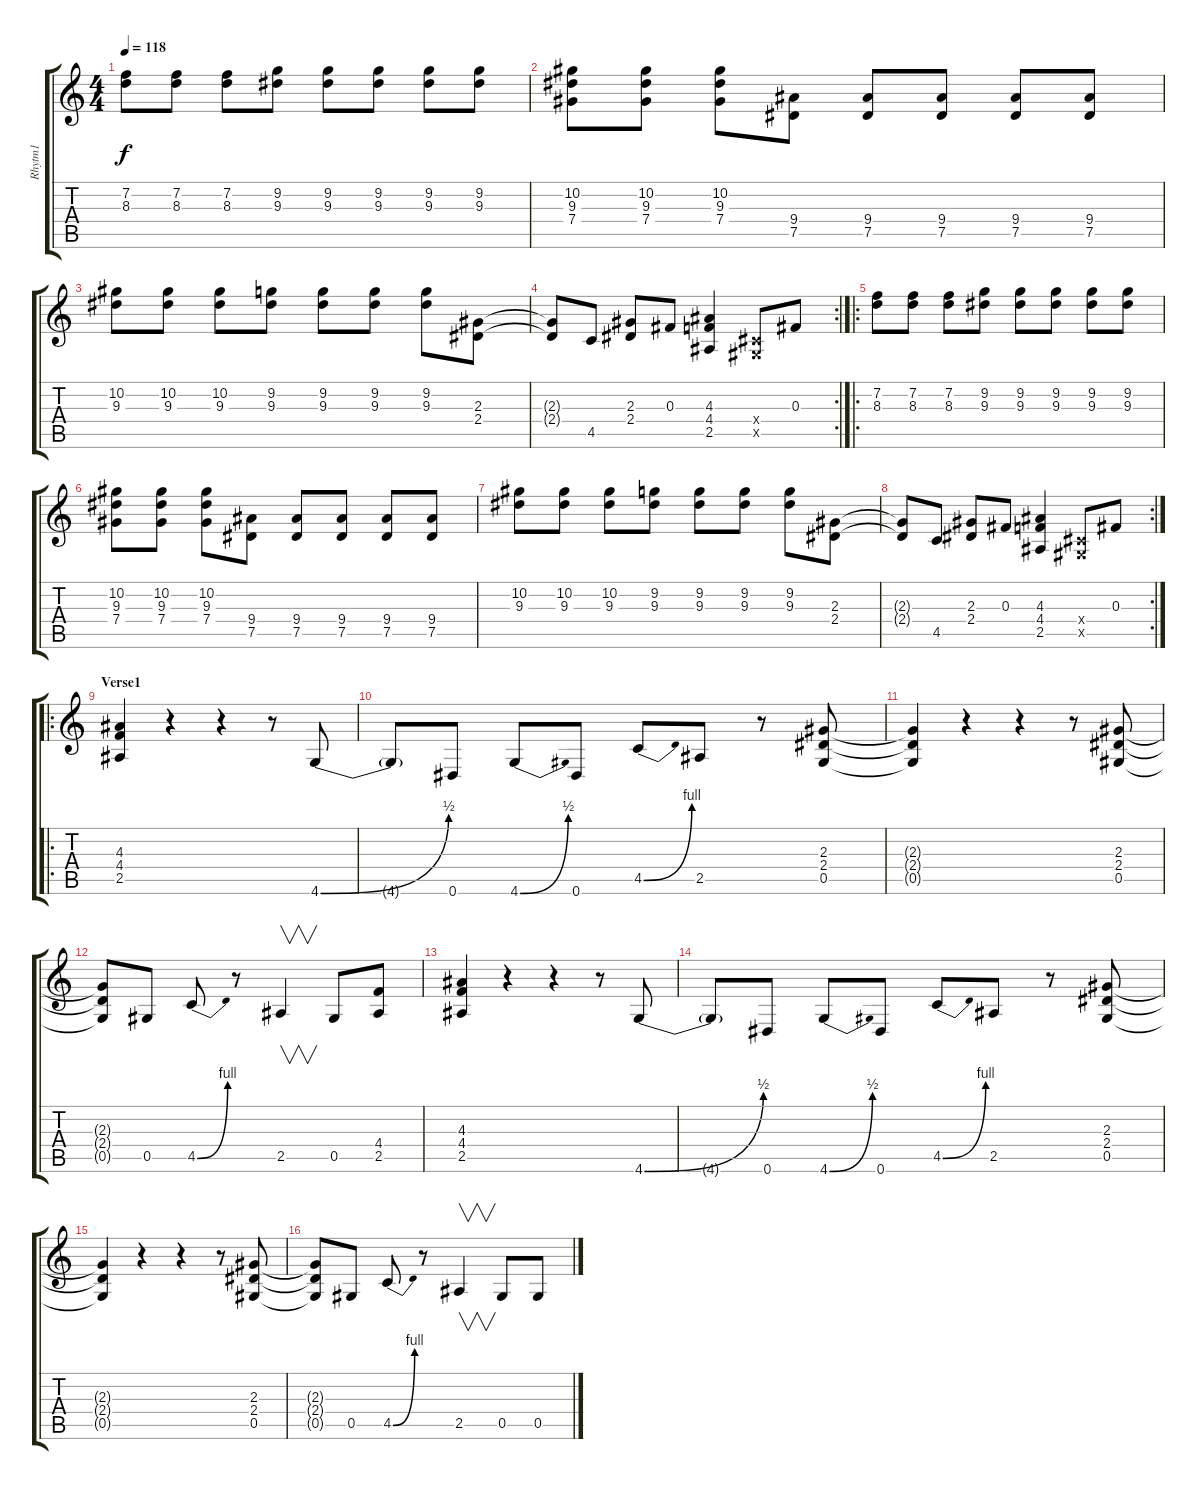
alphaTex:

\track ("Rhytm1" "Rhytm1") {instrument distortionguitar}
\staff {score tabs}
\tuning (Eb4 Bb3 Gb3 Db3 Ab2 Eb2) {hide}
\ts (4 4)
\tempo 118
\clef g2
\ks c
(7.2 8.3).8{dy f instrument distortionguitar} (7.2 8.3).8 (7.2 8.3).8 (9.2 9.3).8 (9.2 9.3).8 (9.2 9.3).8 (9.2 9.3).8 (9.2 9.3).8 |
(10.2 9.3 7.4).8 (10.2 9.3 7.4).8 (10.2 9.3 7.4).8 (9.4 7.5).8 (9.4 7.5).8 (9.4 7.5).8 (9.4 7.5).8 (9.4 7.5).8 |
(10.2 9.3).8 (10.2 9.3).8 (10.2 9.3).8 (9.2 9.3).8 (9.2 9.3).8 (9.2 9.3).8 (9.2 9.3).8 (2.3 2.4).8 |
\rc 2
(2.3{t} 2.4{t}).8 4.5.8 (2.3 2.4).8 0.3.8 (4.3 4.4 2.5).4 (0.4{x} 0.5{x}).8 0.3.8 |
\ro
(7.2 8.3).8 (7.2 8.3).8 (7.2 8.3).8 (9.2 9.3).8 (9.2 9.3).8 (9.2 9.3).8 (9.2 9.3).8 (9.2 9.3).8 |
(10.2 9.3 7.4).8 (10.2 9.3 7.4).8 (10.2 9.3 7.4).8 (9.4 7.5).8 (9.4 7.5).8 (9.4 7.5).8 (9.4 7.5).8 (9.4 7.5).8 |
(10.2 9.3).8 (10.2 9.3).8 (10.2 9.3).8 (9.2 9.3).8 (9.2 9.3).8 (9.2 9.3).8 (9.2 9.3).8 (2.3 2.4).8 |
\rc 2
(2.3{t} 2.4{t}).8 4.5.8 (2.3 2.4).8 0.3.8 (4.3 4.4 2.5).4 (0.4{x} 0.5{x}).8 0.3.8 |
\ro
\section ("" "Verse1")
(4.3 4.4 2.5).4 r.4 r.4 r.8 4.6{be (bend 0 0 60 2)}.8 |
4.6{t}.8 0.6.8 4.6{be (bend 0 0 60 2)}.8 0.6.8 4.5{be (bend 0 0 60 4)}.8 2.5.8 r.8 (2.3 2.4 0.5).8 |
(2.3{t} 2.4{t} 0.5{t}).4 r.4 r.4 r.8 (2.3 2.4 0.5).8 |
(2.3{t} 2.4{t} 0.5{t}).8 0.5.8 4.5{be (bend 0 0 60 4)}.8 r.8 2.5.4{v} 0.5.8 (4.4 2.5).8 |
(4.3 4.4 2.5).4 r.4 r.4 r.8 4.6{be (bend 0 0 60 2)}.8 |
4.6{t}.8 0.6.8 4.6{be (bend 0 0 60 2)}.8 0.6.8 4.5{be (bend 0 0 60 4)}.8 2.5.8 r.8 (2.3 2.4 0.5).8 |
(2.3{t} 2.4{t} 0.5{t}).4 r.4 r.4 r.8 (2.3 2.4 0.5).8 |
(2.3{t} 2.4{t} 0.5{t}).8 0.5.8 4.5{be (bend 0 0 60 4)}.8 r.8 2.5.4{v} 0.5.8 0.5.8
